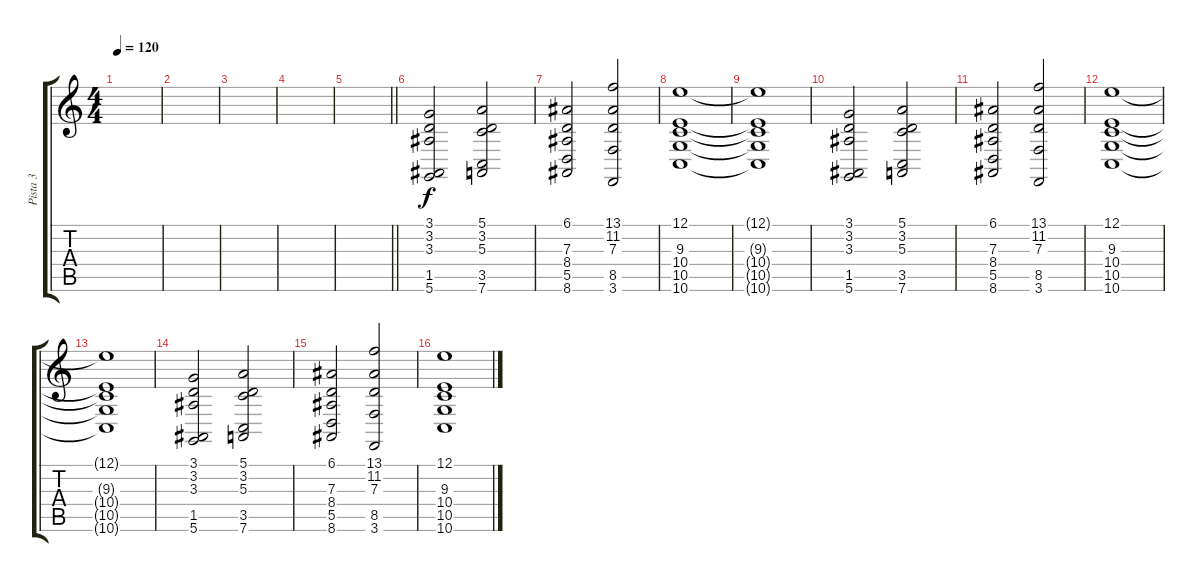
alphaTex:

\track ("Pista 3" "Pista 3") {instrument stringensemble1}
\staff {score tabs}
\tuning (E4 B3 G3 D3 A2 D2) {hide}
\ts (4 4)
\tempo 120
\clef g2
\ks c
|
|
|
|
\barLineRight lightlight
|
(3.1 3.2 3.3 1.5 5.6).2 (5.1 3.2 5.3 3.5 7.6).2 |
(6.1 7.3 8.4 5.5 8.6).2 (13.1 11.2 7.3 8.5 3.6).2 |
(12.1 9.3 10.4 10.5 10.6).1 |
(12.1{t} 9.3{t} 10.4{t} 10.5{t} 10.6{t}).1 |
(3.1 3.2 3.3 1.5 5.6).2 (5.1 3.2 5.3 3.5 7.6).2 |
(6.1 7.3 8.4 5.5 8.6).2 (13.1 11.2 7.3 8.5 3.6).2 |
(12.1 9.3 10.4 10.5 10.6).1 |
(12.1{t} 9.3{t} 10.4{t} 10.5{t} 10.6{t}).1 |
(3.1 3.2 3.3 1.5 5.6).2 (5.1 3.2 5.3 3.5 7.6).2 |
(6.1 7.3 8.4 5.5 8.6).2 (13.1 11.2 7.3 8.5 3.6).2 |
(12.1 9.3 10.4 10.5 10.6).1
